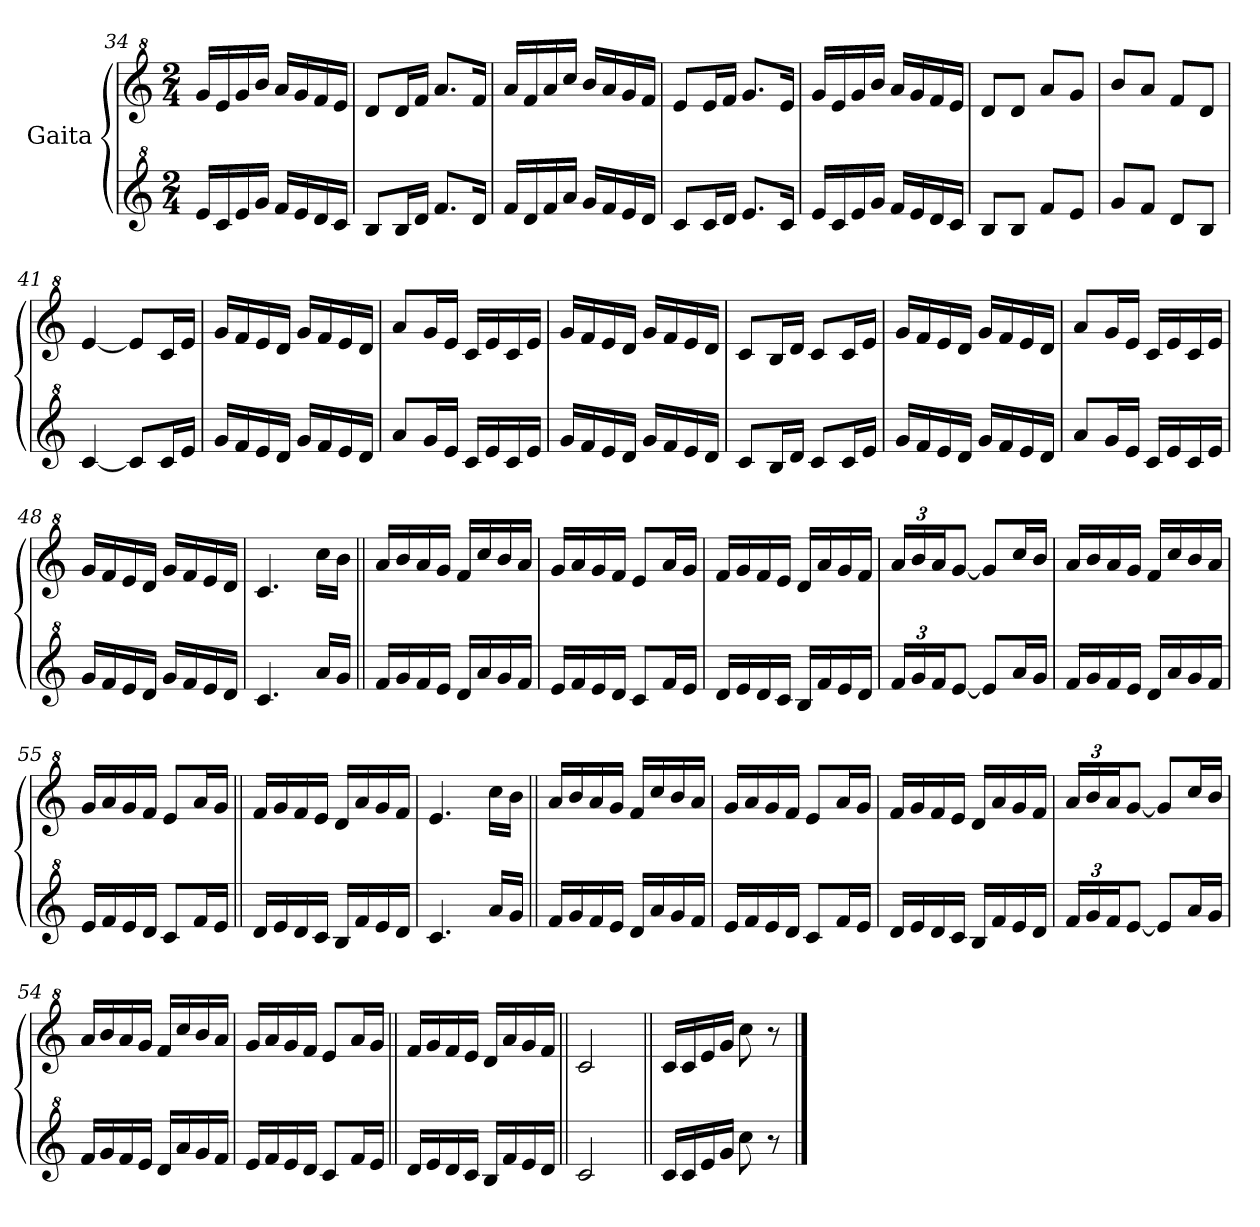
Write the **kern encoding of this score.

**kern	**kern
*part2	*part1
*staff2	*staff1
*I"Gaita	*I"Gaita
*clefG^2	*clefG^2
*k[]	*k[]
*M2/4	*M2/4
=34	=34
16ee/LL	16gg/LL
16cc/	16ee/
16ee/	16gg/
16gg/JJ	16bb/JJ
16ff/LL	16aa/LL
16ee/	16gg/
16dd/	16ff/
16cc/JJ	16ee/JJ
=35	=35
8b/L	8dd/L
16b/L	16dd/L
16dd/JJ	16ff/JJ
8.ff/L	8.aa/L
16dd/Jk	16ff/Jk
=36	=36
16ff/LL	16aa/LL
16dd/	16ff/
16ff/	16aa/
16aa/JJ	16ccc/JJ
16gg/LL	16bb/LL
16ff/	16aa/
16ee/	16gg/
16dd/JJ	16ff/JJ
=37	=37
8cc/L	8ee/L
16cc/L	16ee/L
16dd/JJ	16ff/JJ
8.ee/L	8.gg/L
16cc/Jk	16ee/Jk
=38	=38
16ee/LL	16gg/LL
16cc/	16ee/
16ee/	16gg/
16gg/JJ	16bb/JJ
16ff/LL	16aa/LL
16ee/	16gg/
16dd/	16ff/
16cc/JJ	16ee/JJ
=39	=39
8b/L	8dd/L
8b/J	8dd/J
8ff/L	8aa/L
8ee/J	8gg/J
=40	=40
8gg/L	8bb/L
8ff/J	8aa/J
8dd/L	8ff/L
8b/J	8dd/J
=41	=41
[4cc/	[4ee/
8cc/L]	8ee/L]
16cc/L	16cc/L
16ee/JJ	16ee/JJ
=42	=42
16gg/LL	16gg/LL
16ff/	16ff/
16ee/	16ee/
16dd/JJ	16dd/JJ
16gg/LL	16gg/LL
16ff/	16ff/
16ee/	16ee/
16dd/JJ	16dd/JJ
=43	=43
8aa/L	8aa/L
16gg/L	16gg/L
16ee/JJ	16ee/JJ
16cc/LL	16cc/LL
16ee/	16ee/
16cc/	16cc/
16ee/JJ	16ee/JJ
=44	=44
16gg/LL	16gg/LL
16ff/	16ff/
16ee/	16ee/
16dd/JJ	16dd/JJ
16gg/LL	16gg/LL
16ff/	16ff/
16ee/	16ee/
16dd/JJ	16dd/JJ
=45	=45
8cc/L	8cc/L
16b/L	16b/L
16dd/JJ	16dd/JJ
8cc/L	8cc/L
16cc/L	16cc/L
16ee/JJ	16ee/JJ
=46	=46
16gg/LL	16gg/LL
16ff/	16ff/
16ee/	16ee/
16dd/JJ	16dd/JJ
16gg/LL	16gg/LL
16ff/	16ff/
16ee/	16ee/
16dd/JJ	16dd/JJ
=47	=47
8aa/L	8aa/L
16gg/L	16gg/L
16ee/JJ	16ee/JJ
16cc/LL	16cc/LL
16ee/	16ee/
16cc/	16cc/
16ee/JJ	16ee/JJ
=48	=48
16gg/LL	16gg/LL
16ff/	16ff/
16ee/	16ee/
16dd/JJ	16dd/JJ
16gg/LL	16gg/LL
16ff/	16ff/
16ee/	16ee/
16dd/JJ	16dd/JJ
=49	=49
4.cc/	4.cc/
16aa/LL	16ccc\LL
16gg/JJ	16bb\JJ
=50||	=50||
16ff/LL	16aa/LL
16gg/	16bb/
16ff/	16aa/
16ee/JJ	16gg/JJ
16dd/LL	16ff/LL
16aa/	16ccc/
16gg/	16bb/
16ff/JJ	16aa/JJ
=51	=51
16ee/LL	16gg/LL
16ff/	16aa/
16ee/	16gg/
16dd/JJ	16ff/JJ
8cc/L	8ee/L
16ff/L	16aa/L
16ee/JJ	16gg/JJ
=52	=52
16dd/LL	16ff/LL
16ee/	16gg/
16dd/	16ff/
16cc/JJ	16ee/JJ
16b/LL	16dd/LL
16ff/	16aa/
16ee/	16gg/
16dd/JJ	16ff/JJ
=53	=53
*	*Xbrackettup
24ff/LL	24aa/LL
24gg/	24bb/
24ff/J	24aa/J
[8ee/J	[8gg/J
8ee/L]	8gg/L]
16aa/L	16ccc/L
16gg/JJ	16bb/JJ
=54	=54
16ff/LL	16aa/LL
16gg/	16bb/
16ff/	16aa/
16ee/JJ	16gg/JJ
16dd/LL	16ff/LL
16aa/	16ccc/
16gg/	16bb/
16ff/JJ	16aa/JJ
=55	=55
16ee/LL	16gg/LL
16ff/	16aa/
16ee/	16gg/
16dd/JJ	16ff/JJ
8cc/L	8ee/L
16ff/L	16aa/L
16ee/JJ	16gg/JJ
=56||	=56||
16dd/LL	16ff/LL
16ee/	16gg/
16dd/	16ff/
16cc/JJ	16ee/JJ
16b/LL	16dd/LL
16ff/	16aa/
16ee/	16gg/
16dd/JJ	16ff/JJ
=57	=57
4.cc/	4.ee/
16aa/LL	16ccc\LL
16gg/JJ	16bb\JJ
=50||	=50||
16ff/LL	16aa/LL
16gg/	16bb/
16ff/	16aa/
16ee/JJ	16gg/JJ
16dd/LL	16ff/LL
16aa/	16ccc/
16gg/	16bb/
16ff/JJ	16aa/JJ
=51	=51
16ee/LL	16gg/LL
16ff/	16aa/
16ee/	16gg/
16dd/JJ	16ff/JJ
8cc/L	8ee/L
16ff/L	16aa/L
16ee/JJ	16gg/JJ
=52	=52
16dd/LL	16ff/LL
16ee/	16gg/
16dd/	16ff/
16cc/JJ	16ee/JJ
16b/LL	16dd/LL
16ff/	16aa/
16ee/	16gg/
16dd/JJ	16ff/JJ
=53	=53
24ff/LL	24aa/LL
24gg/	24bb/
24ff/J	24aa/J
[8ee/J	[8gg/J
8ee/L]	8gg/L]
16aa/L	16ccc/L
16gg/JJ	16bb/JJ
=54	=54
16ff/LL	16aa/LL
16gg/	16bb/
16ff/	16aa/
16ee/JJ	16gg/JJ
16dd/LL	16ff/LL
16aa/	16ccc/
16gg/	16bb/
16ff/JJ	16aa/JJ
=55	=55
16ee/LL	16gg/LL
16ff/	16aa/
16ee/	16gg/
16dd/JJ	16ff/JJ
8cc/L	8ee/L
16ff/L	16aa/L
16ee/JJ	16gg/JJ
=58||	=58||
16dd/LL	16ff/LL
16ee/	16gg/
16dd/	16ff/
16cc/JJ	16ee/JJ
16b/LL	16dd/LL
16ff/	16aa/
16ee/	16gg/
16dd/JJ	16ff/JJ
=59||	=59||
2cc/	2cc/
=60||	=60||
16cc/LL	16cc/LL
16cc/	16cc/
16ee/	16ee/
16gg/JJ	16gg/JJ
8ccc\	8ccc\
8r	8r
==	==
*-	*-
